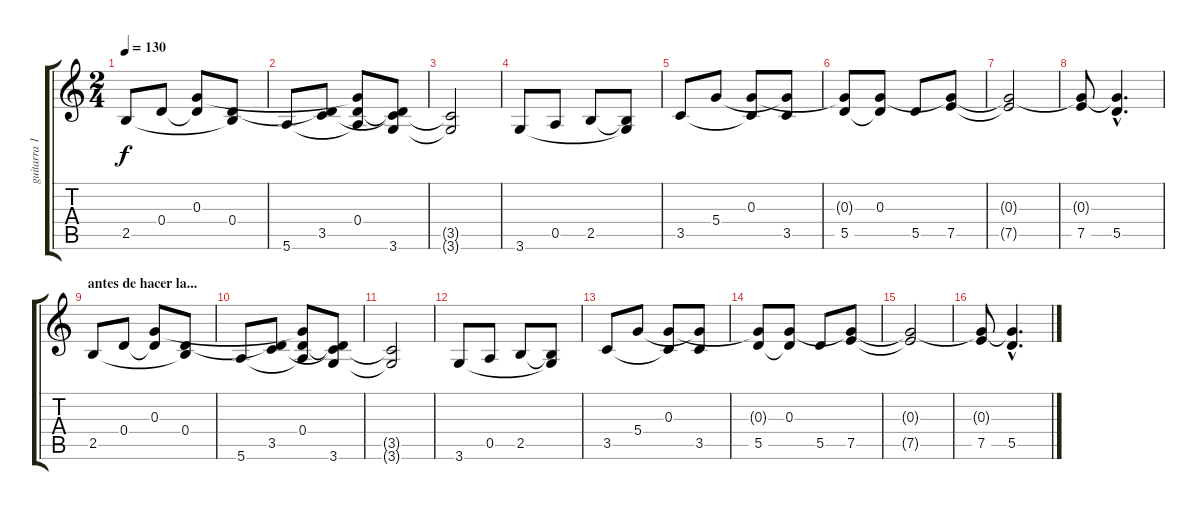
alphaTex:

\track ("guitarra 1" "guitarra 1") {instrument acousticguitarsteel}
\staff {score tabs}
\tuning (E4 B3 G3 D3 A2 E2) {hide}
\ts (2 4)
\tempo 130
\clef g2
\ks c
2.5.8{dy f} 0.4.8 (0.3 0.4{t}).8 (0.4 2.5{t}).8 |
5.6.8 (0.4{t} 3.5).8 (0.3{t} 0.4 5.6{t}).8 (0.4{t} 3.5{t} 3.6).8 |
(3.5{t} 3.6{t}).2 |
3.6.8 0.5.8 2.5.8 (2.5{t} 3.6{t}).8 |
3.5.8 5.4.8 (0.3 3.5{t}).8 (5.4{t} 3.5).8 |
(0.3{t} 5.5).8 (0.3 5.5{t}).8 5.5.8 (0.3{t} 7.5).8 |
(0.3{t} 7.5{t}).2 |
(0.3{t} 7.5).8 (0.3{hac t} 5.5{hac}).4{d} |
\section ("" "antes de hacer la...")
2.5.8 0.4.8 (0.3 0.4{t}).8 (0.4 2.5{t}).8 |
5.6.8 (0.4{t} 3.5).8 (0.3{t} 0.4 5.6{t}).8 (0.4{t} 3.5{t} 3.6).8 |
(3.5{t} 3.6{t}).2 |
3.6.8 0.5.8 2.5.8 (2.5{t} 3.6{t}).8 |
3.5.8 5.4.8 (0.3 3.5{t}).8 (5.4{t} 3.5).8 |
(0.3{t} 5.5).8 (0.3 5.5{t}).8 5.5.8 (0.3{t} 7.5).8 |
(0.3{t} 7.5{t}).2 |
(0.3{t} 7.5).8 (0.3{hac t} 5.5{hac}).4{d}
